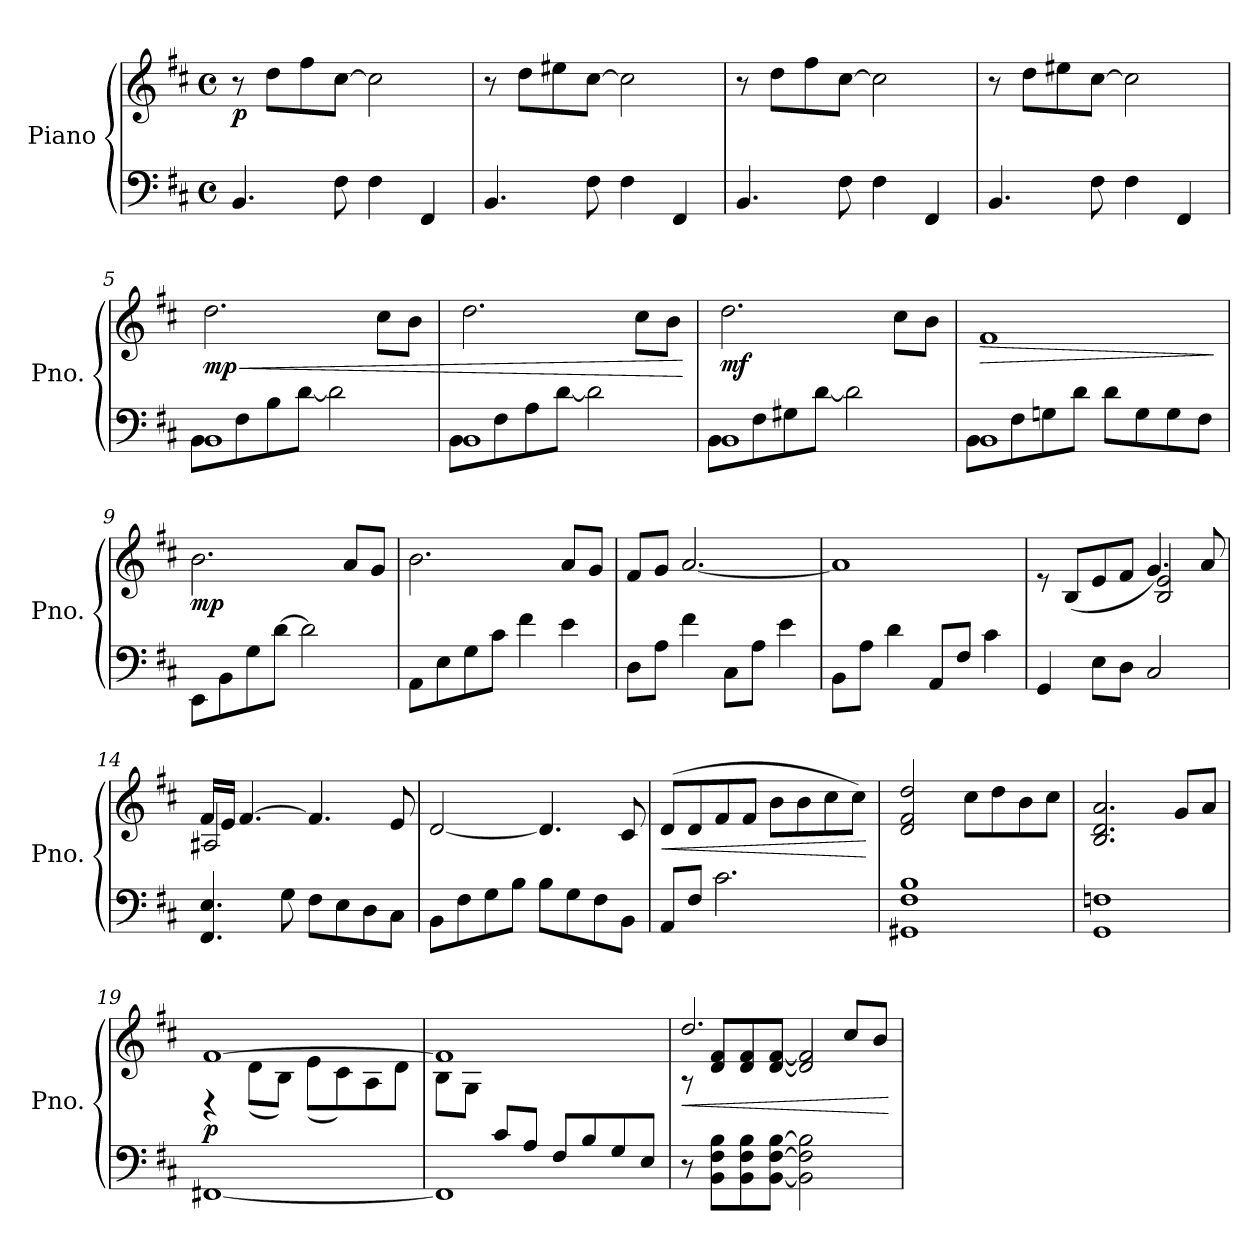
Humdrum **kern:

**kern	**kern	**dynam
*part1	*part1	*part1
*staff2	*staff1	*staff1/2
*I"Piano	*	*
*I'Pno.	*	*
*clefF4	*clefG2	*
*k[f#c#]	*k[f#c#]	*
*M4/4	*M4/4	*
*met(c)	*met(c)	*
*MM100	*MM100	*
=1	=1	=1
!	!	!LO:DY:b
4.BB/	8r	p
.	8dd\L	.
.	8ff#\	.
8F#\	[8cc#\J	.
4F#\	2cc#\]	.
4FF#/	.	.
=2	=2	=2
4.BB/	8r	.
.	8dd\L	.
.	8ee#X\	.
8F#\	[8cc#\J	.
4F#\	2cc#\]	.
4FF#/	.	.
=3	=3	=3
4.BB/	8r	.
.	8dd\L	.
.	8ff#\	.
8F#\	[8cc#\J	.
4F#\	2cc#\]	.
4FF#/	.	.
=4	=4	=4
4.BB/	8r	.
.	8dd\L	.
.	8ee#X\	.
8F#\	[8cc#\J	.
4F#\	2cc#\]	.
4FF#/	.	.
=5	=5	=5
*^	*	*
!	!	!	!LO:HP:b
!	!	!	!LO:DY:n=1:b
1BB	8BB\L	2.dd\	< mp
.	8F#\	.	.
.	8B\	.	.
.	[8d\J	.	.
.	2d\]	.	.
.	.	8cc#\L	.
.	.	8b\J	.
=6	=6	=6	=6
1BB	8BB\L	2.dd\	.
.	8F#\	.	.
.	8A\	.	.
.	[8d\J	.	.
.	2d\]	.	.
.	.	8cc#\L	.
.	.	8b\J	.
*v	*v	*	*
.	.	[
!!LO:LB:g=z
=7	=7	=7
*^	*	*
!	!	!	!LO:DY:b
1BB	8BB\L	2.dd\	mf
.	8F#\	.	.
.	8G#X\	.	.
.	[8d\J	.	.
.	2d\]	.	.
.	.	8cc#\L	.
.	.	8b\J	.
=8	=8	=8	=8
!	!	!	!LO:HP:b
1BB	8BB\L	1f#	>
.	8F#\	.	.
.	8Gn\	.	.
.	8d\J	.	.
.	8d\L	.	.
.	8G\	.	.
.	8G\	.	.
.	8F#\J	.	.
*v	*v	*	*
.	.	]
=9	=9	=9
!	!	!LO:DY:b
8EE\L	2.b\	mp
8BB\	.	.
8G\	.	.
[8d\J	.	.
2d\]	.	.
.	8a/L	.
.	8g/J	.
!!LO:LB:g=z
=10	=10	=10
8AA\L	2.b\	.
8E\	.	.
8G\	.	.
8c#\J	.	.
4f#\	.	.
4e\	8a/L	.
.	8g/J	.
=11	=11	=11
8D\L	8f#/L	.
8A\J	8g/J	.
4f#\	[2.a/	.
8C#\L	.	.
8A\J	.	.
4e\	.	.
=12	=12	=12
8BB\L	1a]	.
8A\J	.	.
4d\	.	.
8AA/L	.	.
8F#/J	.	.
4c#\	.	.
=13	=13	=13
*	*^	*
4GG/	8re	2ryy	.
.	(<8B/L	.	.
8E\L	8e/	.	.
8D\J	8f#/J	.	.
2C#/	4.g/)	2B/ 2e/	.
.	8a/	.	.
=14	=14	=14	=14
4.FF#/ 4.E/	16f#/LL	2A#X/	.
.	16e/JJ	.	.
.	[4.f#/	.	.
8G\	.	.	.
8F#\L	4.f#/]	2ryy	.
8E\	.	.	.
8D\	.	.	.
8C#\J	8e/	.	.
*	*v	*v	*
!!LO:LB:g=z
=15	=15	=15
8BB\L	[2d/	.
8F#\	.	.
8G\	.	.
8B\J	.	.
8B\L	4.d/]	.
8G\	.	.
8F#\	.	.
8BB\J	8c#/	.
=16	=16	=16
!	!	!LO:HP:b
8AA/L	(>8d/L	<
8F#/J	8d/	.
2.c#\	8f#/	.
.	8f#/J	.
.	8b\L	.
.	8b\	.
.	8cc#\	.
.	8cc#\J)	.
.	.	[
=17	=17	=17
1GG#X 1F# 1B	2d/ 2f#/ 2dd/	.
.	8cc#\L	.
.	8dd\	.
.	8b\	.
.	8cc#\J	.
=18	=18	=18
1GG 1Fn	2.B/ 2.d/ 2.a/	.
.	8g/L	.
.	8a/J	.
=19	=19	=19
*	*^	*
!	!	!	!LO:DY:b
[1FF#X	[1f#	4rD	p
.	.	(<8d\L	.
.	.	8B\J)	.
.	.	(<8e\L	.
.	.	8c#\)	.
.	.	8A\	.
.	.	(<8d\J	.
=20	=20	=20	=20
*^	*	*	*
4ryy	1FF#]	1f#]	8B\L	.
.	.	.	8G\J	.
8c#/L)	.	.	2.ryy	.
8A/J	.	.	.	.
8F#/L	.	.	.	.
8B/	.	.	.	.
8G/	.	.	.	.
8E/J	.	.	.	.
*v	*v	*	*	*
!!LO:LB:g=z	!!
=21	=21	=21	=21
!	!	!	!LO:HP:b
8r	2.dd/	8rA	<
8BB\ 8F#\ 8B\L	.	8d/ 8f#/L	.
8BB\ 8F#\ 8B\	.	8d/ 8f#/	.
[8BB\ [8F#\ [8B\J	.	[8d/ [8f#/J	.
2BB\] 2F#\] 2B\]	.	2d/] 2f#/]	.
.	8cc#/L	.	.
.	8b/J	.	.
*	*v	*v	*
.	.	[
=	=	=
*-	*-	*-
